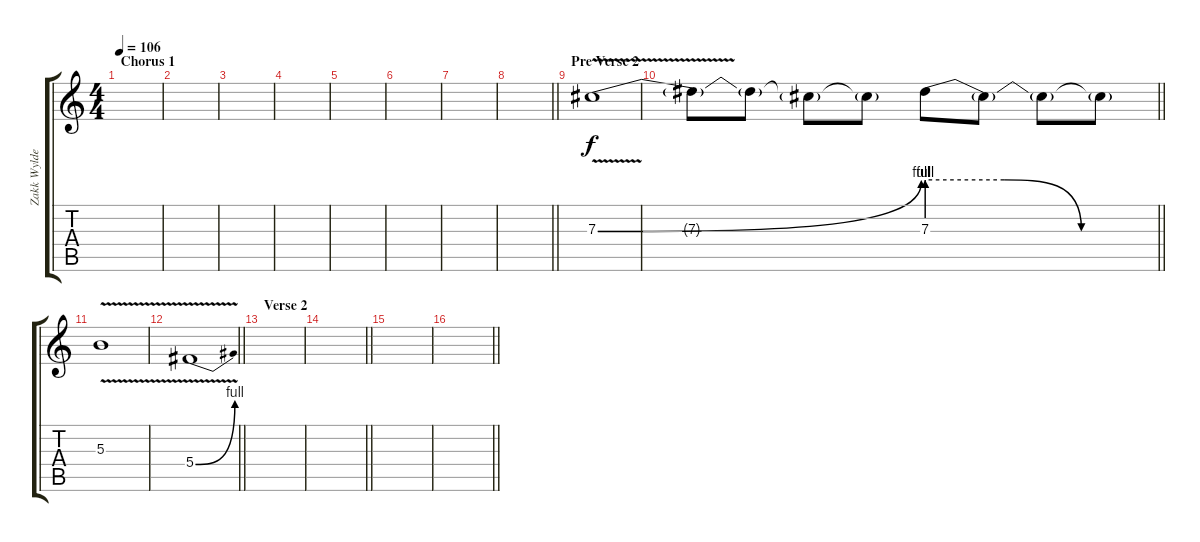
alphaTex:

\track ("Zakk Wylde (Lead)" "Zakk Wylde") {instrument overdrivenguitar}
\staff {score tabs}
\tuning (Eb4 Bb3 Gb3 Db3 Ab2 Eb2) {hide}
\ts (4 4)
\section ("" "Chorus 1")
\tempo 106
\clef g2
\ks c
|
|
|
|
|
|
|
\barLineRight lightlight
|
\section ("" "Pre Verse 2")
7.3{be (bend 0 0 60 4) v}.1 |
\barLineRight lightlight
7.3{t}.8 7.3{t}.8 7.3{t}.8 7.3{t}.8 7.3{be (custom 0 4 20 4 40 0 60 0)}.8 7.3{t}.8 7.3{t}.8 7.3{t}.8 |
5.3{v}.1 |
\barLineRight lightlight
5.4{be (bend 0 0 60 4) v}.1 |
\section ("" "Verse 2")
|
\barLineRight lightlight
|
|
\barLineRight lightlight
